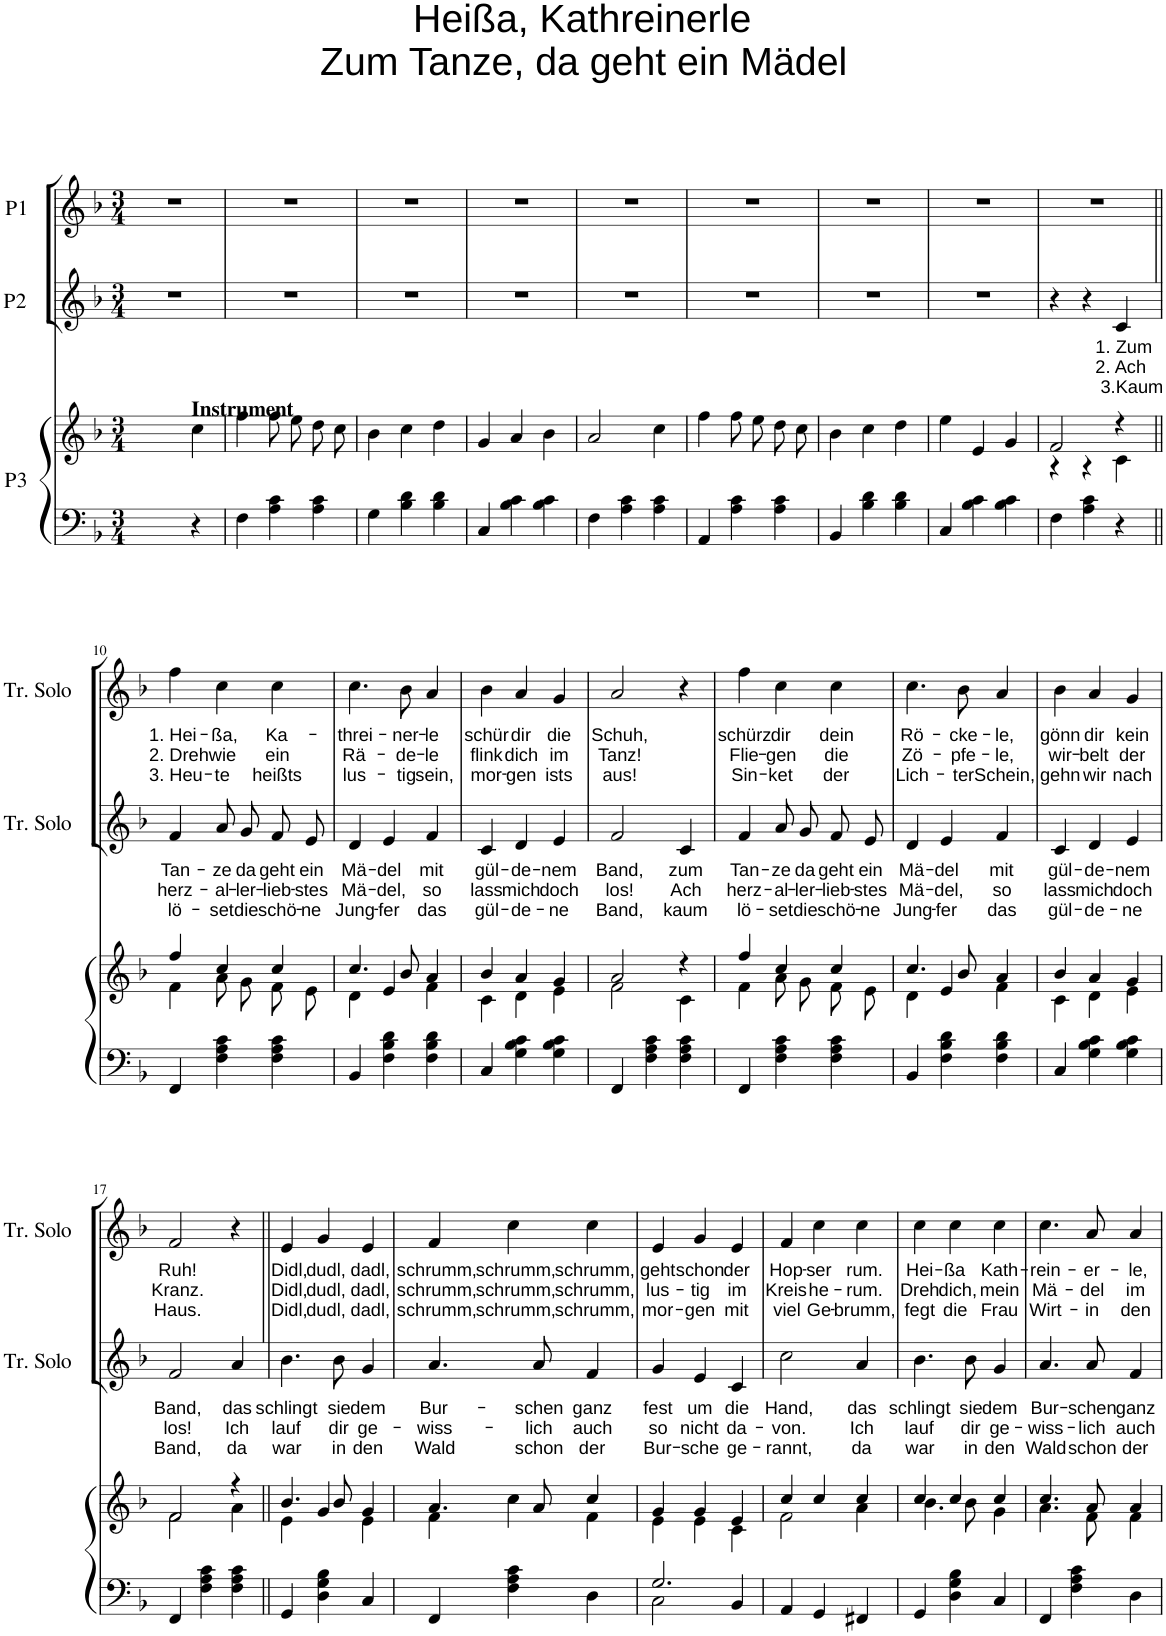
**kern	**kern	**kern	**text	**text	**text	**kern	**text	**text	**text
*part3	*part3	*part2	*part2	*part2	*part2	*part1	*part1	*part1	*part1
*staff4	*staff3	*staff2	*staff2	*staff2	*staff2	*staff1	*staff1	*staff1	*staff1
*I"P3	*	*I"P2	*	*	*	*I"P1	*	*	*
*clefF4	*clefG2	*clefG2	*	*	*	*clefG2	*	*	*
*k[b-]	*k[b-]	*k[b-]	*	*	*	*k[b-]	*	*	*
*F:	*F:	*F:	*	*	*	*F:	*	*	*
*M3/4	*M3/4	*M3/4	*	*	*	*M3/4	*	*	*
=1	=1	=1	=1	=1	=1	=1	=1	=1	=1
2ryy	2ryy	2.r	.	.	.	2.r	.	.	.
!	!LO:TX:a:B:t=Instrument	!	!	!	!	!	!	!	!
4r	4cc\	.	.	.	.	.	.	.	.
=2	=2	=2	=2	=2	=2	=2	=2	=2	=2
4F\	4ff\	2.r	.	.	.	2.r	.	.	.
4A\ 4c\	8ff\L	.	.	.	.	.	.	.	.
.	8ee\J	.	.	.	.	.	.	.	.
4A\ 4c\	8dd\L	.	.	.	.	.	.	.	.
.	8cc\J	.	.	.	.	.	.	.	.
=3	=3	=3	=3	=3	=3	=3	=3	=3	=3
4G\	4b-\	2.r	.	.	.	2.r	.	.	.
4B-\ 4d\	4cc\	.	.	.	.	.	.	.	.
4B-\ 4d\	4dd\	.	.	.	.	.	.	.	.
=4	=4	=4	=4	=4	=4	=4	=4	=4	=4
4C/	4g/	2.r	.	.	.	2.r	.	.	.
4B-\ 4c\	4a/	.	.	.	.	.	.	.	.
4B-\ 4c\	4b-\	.	.	.	.	.	.	.	.
=5	=5	=5	=5	=5	=5	=5	=5	=5	=5
4F\	2a/	2.r	.	.	.	2.r	.	.	.
4A\ 4c\	.	.	.	.	.	.	.	.	.
4A\ 4c\	4cc\	.	.	.	.	.	.	.	.
=6	=6	=6	=6	=6	=6	=6	=6	=6	=6
4AA/	4ff\	2.r	.	.	.	2.r	.	.	.
4A\ 4c\	8ff\L	.	.	.	.	.	.	.	.
.	8ee\J	.	.	.	.	.	.	.	.
4A\ 4c\	8dd\L	.	.	.	.	.	.	.	.
.	8cc\J	.	.	.	.	.	.	.	.
=7	=7	=7	=7	=7	=7	=7	=7	=7	=7
4BB-/	4b-\	2.r	.	.	.	2.r	.	.	.
4B-\ 4d\	4cc\	.	.	.	.	.	.	.	.
4B-\ 4d\	4dd\	.	.	.	.	.	.	.	.
=8	=8	=8	=8	=8	=8	=8	=8	=8	=8
4C/	4ee\	2.r	.	.	.	2.r	.	.	.
4B-\ 4c\	4e/	.	.	.	.	.	.	.	.
4B-\ 4c\	4g/	.	.	.	.	.	.	.	.
=9	=9	=9	=9	=9	=9	=9	=9	=9	=9
*	*^	*	*	*	*	*	*	*	*
4F\	2f/	4r	4r	.	.	.	2.r	.	.	.
4A\ 4c\	.	4r	4r	.	.	.	.	.	.	.
!	!	!	!	!LO:LY:b	!LO:LY:b	!LO:LY:b	!	!	!	!
4r	4r	4c\	4c/	1. Zum	2. Ach	3.Kaum	.	.	.	.
!!LO:LB:g=z
=10||	=10||	=10||	=10||	=10||	=10||	=10||	=10||	=10||	=10||	=10||
!	!	!	!	!LO:LY:b	!LO:LY:b	!LO:LY:b	!	!LO:LY:b	!LO:LY:b	!LO:LY:b
4FF/	4ff/	4f\	4f/	Tan-	herz-	lö-	4ff\	1. Hei-	2. Dreh	3. Heu-
!	!	!	!	!LO:LY:b	!LO:LY:b	!LO:LY:b	!	!LO:LY:b	!LO:LY:b	!LO:LY:b
4F\ 4A\ 4c\	4cc/	8a\L	8a/L	-ze	-al-	-set	4cc\	-ßa,	wie	-te
!	!	!	!	!LO:LY:b	!LO:LY:b	!LO:LY:b	!	!	!	!
.	.	8g\J	8g/J	da	-ler-	die	.	.	.	.
!	!	!	!	!LO:LY:b	!LO:LY:b	!LO:LY:b	!	!LO:LY:b	!LO:LY:b	!LO:LY:b
4F\ 4A\ 4c\	4cc/	8f\L	8f/L	geht	-lieb-	schö-	4cc\	Ka-	ein	heißts
!	!	!	!	!LO:LY:b	!LO:LY:b	!LO:LY:b	!	!	!	!
.	.	8e\J	8e/J	ein	-stes	-ne	.	.	.	.
=11	=11	=11	=11	=11	=11	=11	=11	=11	=11	=11
!	!	!	!	!LO:LY:b	!LO:LY:b	!LO:LY:b	!	!LO:LY:b	!LO:LY:b	!LO:LY:b
4BB-/	4.cc/	4d\	4d/	Mä-	Mä-	Jung-	4.cc\	-threi-	Rä-	lus-
!	!	!	!	!LO:LY:b	!LO:LY:b	!LO:LY:b	!	!	!	!
4F\ 4B-\ 4d\	.	4e/	4e/	-del	-del,	-fer	.	.	.	.
!	!	!	!	!	!	!	!	!LO:LY:b	!LO:LY:b	!LO:LY:b
.	8b-/	.	.	.	.	.	8b-\	-ner-	-de-	-tig
!	!	!	!	!LO:LY:b	!LO:LY:b	!LO:LY:b	!	!LO:LY:b	!LO:LY:b	!LO:LY:b
4F\ 4B-\ 4d\	4a/	4f\	4f/	mit	so	das	4a/	-le	-le	sein,
=12	=12	=12	=12	=12	=12	=12	=12	=12	=12	=12
!	!	!	!	!LO:LY:b	!LO:LY:b	!LO:LY:b	!	!LO:LY:b	!LO:LY:b	!LO:LY:b
4C/	4b-/	4c\	4c/	gül-	lass	gül-	4b-\	schür	flink	mor-
!	!	!	!	!LO:LY:b	!LO:LY:b	!LO:LY:b	!	!LO:LY:b	!LO:LY:b	!LO:LY:b
4G\ 4B-\ 4c\	4a/	4d\	4d/	-de-	mich	-de-	4a/	dir	dich	-gen
!	!	!	!	!LO:LY:b	!LO:LY:b	!LO:LY:b	!	!LO:LY:b	!LO:LY:b	!LO:LY:b
4G\ 4B-\ 4c\	4g/	4e\	4e/	-nem	doch	-ne	4g/	die	im	ists
=13	=13	=13	=13	=13	=13	=13	=13	=13	=13	=13
!	!	!	!	!LO:LY:b	!LO:LY:b	!LO:LY:b	!	!LO:LY:b	!LO:LY:b	!LO:LY:b
4FF/	2a/	2f\	2f/	Band,	los!	Band,	2a/	Schuh,	Tanz!	aus!
4F\ 4A\ 4c\	.	.	.	.	.	.	.	.	.	.
!	!	!	!	!LO:LY:b	!LO:LY:b	!LO:LY:b	!	!	!	!
4F\ 4A\ 4c\	4r	4c\	4c/	zum	Ach	kaum	4r	.	.	.
=14	=14	=14	=14	=14	=14	=14	=14	=14	=14	=14
!	!	!	!	!LO:LY:b	!LO:LY:b	!LO:LY:b	!	!LO:LY:b	!LO:LY:b	!LO:LY:b
4FF/	4ff/	4f\	4f/	Tan-	herz-	lö-	4ff\	schürz	Flie-	Sin-
!	!	!	!	!LO:LY:b	!LO:LY:b	!LO:LY:b	!	!LO:LY:b	!LO:LY:b	!LO:LY:b
4F\ 4A\ 4c\	4cc/	8a\L	8a/L	-ze	-al-	-set	4cc\	dir	-gen	-ket
!	!	!	!	!LO:LY:b	!LO:LY:b	!LO:LY:b	!	!	!	!
.	.	8g\J	8g/J	da	-ler-	die	.	.	.	.
!	!	!	!	!LO:LY:b	!LO:LY:b	!LO:LY:b	!	!LO:LY:b	!LO:LY:b	!LO:LY:b
4F\ 4A\ 4c\	4cc/	8f\L	8f/L	geht	-lieb-	schö-	4cc\	dein	die	der
!	!	!	!	!LO:LY:b	!LO:LY:b	!LO:LY:b	!	!	!	!
.	.	8e\J	8e/J	ein	-stes	-ne	.	.	.	.
=15	=15	=15	=15	=15	=15	=15	=15	=15	=15	=15
!	!	!	!	!LO:LY:b	!LO:LY:b	!LO:LY:b	!	!LO:LY:b	!LO:LY:b	!LO:LY:b
4BB-/	4.cc/	4d\	4d/	Mä-	Mä-	Jung-	4.cc\	Rö-	Zö-	Lich-
!	!	!	!	!LO:LY:b	!LO:LY:b	!LO:LY:b	!	!	!	!
4F\ 4B-\ 4d\	.	4e/	4e/	-del	-del,	-fer	.	.	.	.
!	!	!	!	!	!	!	!	!LO:LY:b	!LO:LY:b	!LO:LY:b
.	8b-/	.	.	.	.	.	8b-\	-cke-	-pfe-	-ter
!	!	!	!	!LO:LY:b	!LO:LY:b	!LO:LY:b	!	!LO:LY:b	!LO:LY:b	!LO:LY:b
4F\ 4B-\ 4d\	4a/	4f\	4f/	mit	so	das	4a/	-le,	-le,	Schein,
=16	=16	=16	=16	=16	=16	=16	=16	=16	=16	=16
!	!	!	!	!LO:LY:b	!LO:LY:b	!LO:LY:b	!	!LO:LY:b	!LO:LY:b	!LO:LY:b
4C/	4b-/	4c\	4c/	gül-	lass	gül-	4b-\	gönn	wir-	gehn
!	!	!	!	!LO:LY:b	!LO:LY:b	!LO:LY:b	!	!LO:LY:b	!LO:LY:b	!LO:LY:b
4G\ 4B-\ 4c\	4a/	4d\	4d/	-de-	mich	-de-	4a/	dir	-belt	wir
!	!	!	!	!LO:LY:b	!LO:LY:b	!LO:LY:b	!	!LO:LY:b	!LO:LY:b	!LO:LY:b
4G\ 4B-\ 4c\	4g/	4e\	4e/	-nem	doch	-ne	4g/	kein	der	nach
!!LO:LB:g=z
=17	=17	=17	=17	=17	=17	=17	=17	=17	=17	=17
!	!	!	!	!LO:LY:b	!LO:LY:b	!LO:LY:b	!	!LO:LY:b	!LO:LY:b	!LO:LY:b
4FF/	2f/	2f\	2f/	Band,	los!	Band,	2f/	Ruh!	Kranz.	Haus.
4F\ 4A\ 4c\	.	.	.	.	.	.	.	.	.	.
!	!	!	!	!LO:LY:b	!LO:LY:b	!LO:LY:b	!	!	!	!
4F\ 4A\ 4c\	4r	4a\	4a/	das	Ich	da	4r	.	.	.
=18||	=18||	=18||	=18||	=18||	=18||	=18||	=18||	=18||	=18||	=18||
!	!	!	!	!LO:LY:b	!LO:LY:b	!LO:LY:b	!	!LO:LY:b	!LO:LY:b	!LO:LY:b
4GG/	4.b-/	4e\	4.b-\	schlingt	lauf	war	4e/	Didl,	Didl,	Didl,
!	!	!	!	!	!	!	!	!LO:LY:b	!LO:LY:b	!LO:LY:b
4D\ 4G\ 4B-\	.	4g/	.	.	.	.	4g/	dudl,	dudl,	dudl,
!	!	!	!	!LO:LY:b	!LO:LY:b	!LO:LY:b	!	!	!	!
.	8b-/	.	8b-\	sie	dir	in	.	.	.	.
!	!	!	!	!LO:LY:b	!LO:LY:b	!LO:LY:b	!	!LO:LY:b	!LO:LY:b	!LO:LY:b
4C/	4g/	4e\	4g/	dem	ge-	den	4e/	dadl,	dadl,	dadl,
=19	=19	=19	=19	=19	=19	=19	=19	=19	=19	=19
!	!	!	!	!LO:LY:b	!LO:LY:b	!LO:LY:b	!	!LO:LY:b	!LO:LY:b	!LO:LY:b
4FF/	4.a/	4f\	4.a/	Bur-	-wiss-	Wald	4f/	schrumm,	schrumm,	schrumm,
!	!	!	!	!	!	!	!	!LO:LY:b	!LO:LY:b	!LO:LY:b
4F\ 4A\ 4c\	.	4cc\	.	.	.	.	4cc\	schrumm,	schrumm,	schrumm,
!	!	!	!	!LO:LY:b	!LO:LY:b	!LO:LY:b	!	!	!	!
.	8a/	.	8a/	-schen	-lich	schon	.	.	.	.
!	!	!	!	!LO:LY:b	!LO:LY:b	!LO:LY:b	!	!LO:LY:b	!LO:LY:b	!LO:LY:b
4D\	4cc/	4f\	4f/	ganz	auch	der	4cc\	schrumm,	schrumm,	schrumm,
=20	=20	=20	=20	=20	=20	=20	=20	=20	=20	=20
*^	*	*	*	*	*	*	*	*	*	*
!	!	!	!	!	!LO:LY:b	!LO:LY:b	!LO:LY:b	!	!LO:LY:b	!LO:LY:b	!LO:LY:b
2.G/	2C\	4g/	4e\	4g/	fest	so	Bur-	4e/	geht	lus-	mor-
!	!	!	!	!	!LO:LY:b	!LO:LY:b	!LO:LY:b	!	!LO:LY:b	!LO:LY:b	!LO:LY:b
.	.	4g/	4e\	4e/	um	nicht	-sche	4g/	schon	-tig	-gen
!	!	!	!	!	!LO:LY:b	!LO:LY:b	!LO:LY:b	!	!LO:LY:b	!LO:LY:b	!LO:LY:b
.	4BB-/	4e/	4c\	4c/	die	da-	ge-	4e/	der	im	mit
=21	=21	=21	=21	=21	=21	=21	=21	=21	=21	=21	=21
!	!	!	!	!	!LO:LY:b	!LO:LY:b	!LO:LY:b	!	!LO:LY:b	!LO:LY:b	!LO:LY:b
*v	*v	*	*	*	*	*	*	*	*	*	*
4AA/	4cc/	2f\	2cc\	Hand,	-von.	-rannt,	4f/	Hop-	Kreis	viel
!	!	!	!	!	!	!	!	!LO:LY:b	!LO:LY:b	!LO:LY:b
4GG/	4cc/	.	.	.	.	.	4cc\	-ser	he-	Ge-
!	!	!	!	!LO:LY:b	!LO:LY:b	!LO:LY:b	!	!LO:LY:b	!LO:LY:b	!LO:LY:b
4FF#X/	4cc/	4a\	4a/	das	Ich	da	4cc\	rum.	-rum.	-brumm,
=22	=22	=22	=22	=22	=22	=22	=22	=22	=22	=22
!	!	!	!	!LO:LY:b	!LO:LY:b	!LO:LY:b	!	!LO:LY:b	!LO:LY:b	!LO:LY:b
4GG/	4cc/	4.b-\	4.b-\	schlingt	lauf	war	4cc\	Hei-	Dreh	fegt
!	!	!	!	!	!	!	!	!LO:LY:b	!LO:LY:b	!LO:LY:b
4D\ 4G\ 4B-\	4cc/	.	.	.	.	.	4cc\	-ßa	dich,	die
!	!	!	!	!LO:LY:b	!LO:LY:b	!LO:LY:b	!	!	!	!
.	.	8b-\	8b-\	sie	dir	in	.	.	.	.
!	!	!	!	!LO:LY:b	!LO:LY:b	!LO:LY:b	!	!LO:LY:b	!LO:LY:b	!LO:LY:b
4C/	4cc/	4g\	4g/	dem	ge-	den	4cc\	Kath-	mein	Frau
=23	=23	=23	=23	=23	=23	=23	=23	=23	=23	=23
!	!	!	!	!LO:LY:b	!LO:LY:b	!LO:LY:b	!	!LO:LY:b	!LO:LY:b	!LO:LY:b
4FF/	4.cc/	4.a\	4.a/	Bur-	-wiss-	Wald	4.cc\	-rein-	Mä-	Wirt-
4F\ 4A\ 4c\	.	.	.	.	.	.	.	.	.	.
!	!	!	!	!LO:LY:b	!LO:LY:b	!LO:LY:b	!	!LO:LY:b	!LO:LY:b	!LO:LY:b
.	8a/	8f\	8a/	-schen	-lich	schon	8a/	-er-	-del	-in
!	!	!	!	!LO:LY:b	!LO:LY:b	!LO:LY:b	!	!LO:LY:b	!LO:LY:b	!LO:LY:b
4D\	4a/	4f\	4f/	ganz	auch	der	4a/	-le,	im	den
*	*v	*v	*	*	*	*	*	*	*	*
=	=	=	=	=	=	=	=	=	=
*-	*-	*-	*-	*-	*-	*-	*-	*-	*-
